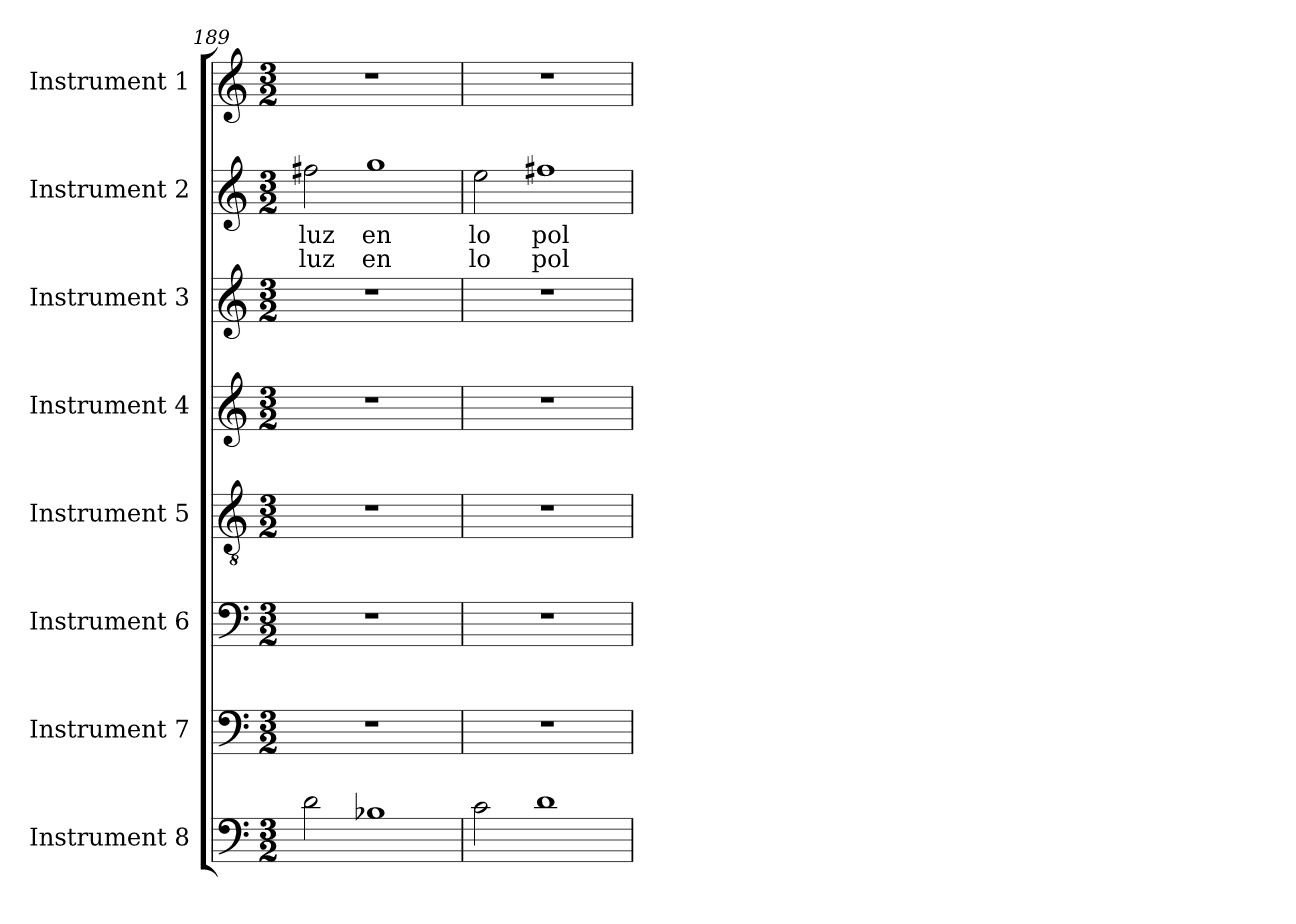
**kern	**kern	**kern	**kern	**kern	**kern	**kern	**text	**text	**kern
*part8	*part7	*part6	*part5	*part4	*part3	*part2	*part2	*part2	*part1
*staff8	*staff7	*staff6	*staff5	*staff4	*staff3	*staff2	*staff2	*staff2	*staff1
*I"Instrument 8	*I"Instrument 7	*I"Instrument 6	*I"Instrument 5	*I"Instrument 4	*I"Instrument 3	*I"Instrument 2	*	*	*I"Instrument 1
*clefF4	*clefF4	*clefF4	*clefGv2	*clefG2	*clefG2	*clefG2	*	*	*clefG2
*k[]	*k[]	*k[]	*k[]	*k[]	*k[]	*k[]	*	*	*k[]
*C:	*C:	*C:	*C:	*C:	*C:	*C:	*	*	*C:
*M3/2	*M3/2	*M3/2	*M3/2	*M3/2	*M3/2	*M3/2	*	*	*M3/2
=189	=189	=189	=189	=189	=189	=189	=189	=189	=189
!	!	!	!	!	!	!	!LO:LY:b:rj	!LO:LY:b:rj	!
2d\	1.r	1.r	1.r	1.r	1.r	2ff#X\	luz	luz	1.r
!	!	!	!	!	!	!	!LO:LY:b:rj	!LO:LY:b:rj	!
1B-X	.	.	.	.	.	1gg	en	en	.
=190	=190	=190	=190	=190	=190	=190	=190	=190	=190
!	!	!	!	!	!	!	!LO:LY:b:rj	!LO:LY:b:rj	!
2c\	1.r	1.r	1.r	1.r	1.r	2ee\	lo	lo	1.r
!	!	!	!	!	!	!	!LO:LY:b:rj	!LO:LY:b:rj	!
1d	.	.	.	.	.	1ff#X	pol-	-pol-	.
=	=	=	=	=	=	=	=	=	=
*-	*-	*-	*-	*-	*-	*-	*-	*-	*-
